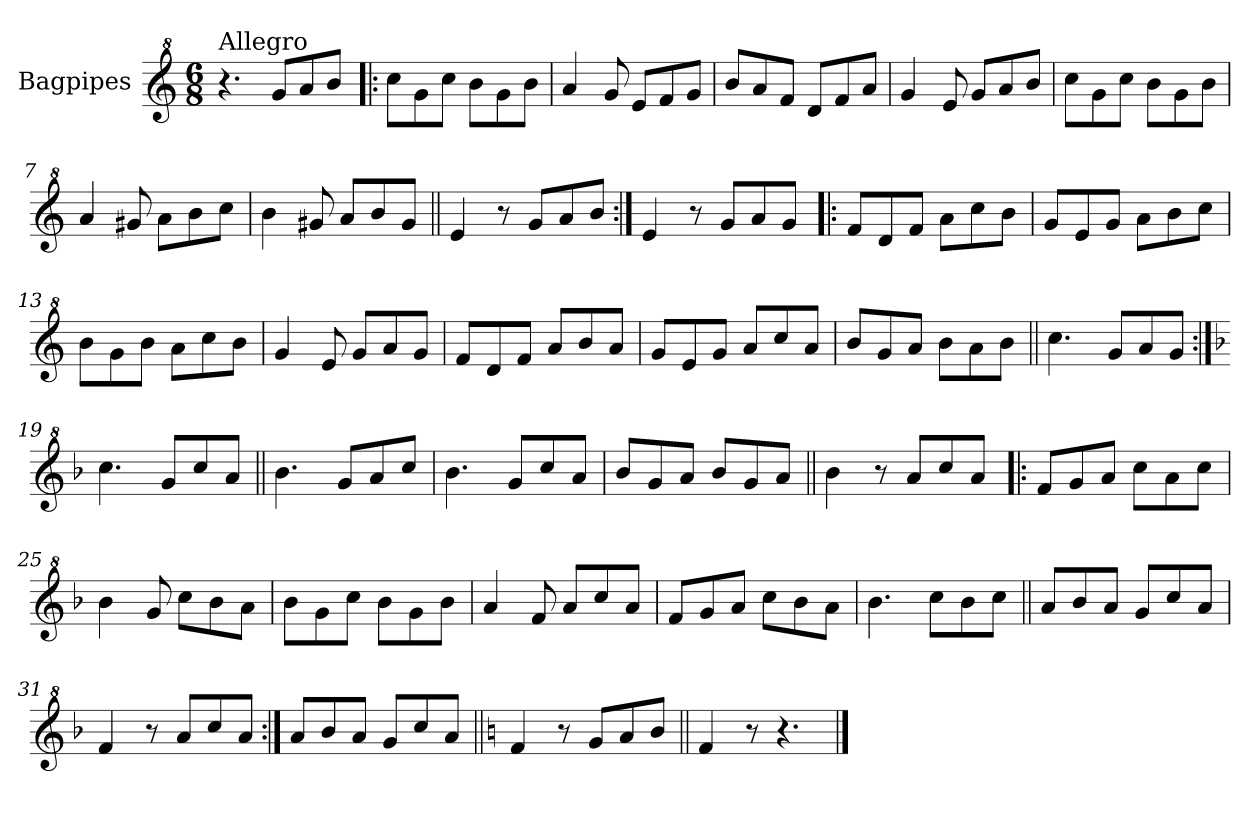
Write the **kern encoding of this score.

**kern
*part1
*staff1
*I"Bagpipes
*I'Bag
*clefG^2
*k[]
*C:
*M6/8
=1
!LO:TX:a:t=Allegro
4.r
8gg/L
8aa/
8bb/J
=2!|:
8ccc\L
8gg\
8ccc\J
8bb\L
8gg\
8bb\J
=3
4aa/
8gg/
8ee/L
8ff/
8gg/J
=4
8bb/L
8aa/
8ff/J
8dd/L
8ff/
8aa/J
=5
4gg/
8ee/
8gg/L
8aa/
8bb/J
=6
8ccc\L
8gg\
8ccc\J
8bb\L
8gg\
8bb\J
=7
4aa/
8gg#X/
8aa\L
8bb\
8ccc\J
!!LO:LB:g=z
=8
4bb\
8gg#X/
8aa/L
8bb/
8gg#/J
=9||
4ee/
8r
8gg/L
8aa/
8bb/J
=10:|!
4ee/
8r
8gg/L
8aa/
8gg/J
=11!|:
8ff/L
8dd/
8ff/J
8aa\L
8ccc\
8bb\J
=12
8gg/L
8ee/
8gg/J
8aa\L
8bb\
8ccc\J
=13
8bb\L
8gg\
8bb\J
8aa\L
8ccc\
8bb\J
=14
4gg/
8ee/
8gg/L
8aa/
8gg/J
!!LO:LB:g=z
=15
8ff/L
8dd/
8ff/J
8aa/L
8bb/
8aa/J
=16
8gg/L
8ee/
8gg/J
8aa/L
8ccc/
8aa/J
=17
8bb/L
8gg/
8aa/J
8bb\L
8aa\
8bb\J
=18||
4.ccc\
8gg/L
8aa/
8gg/J
=19:|!
*k[b-]
*F:
4.ccc\
8gg/L
8ccc/
8aa/J
=20||
4.bb-\
8gg/L
8aa/
8ccc/J
=21
4.bb-\
8gg/L
8ccc/
8aa/J
=22
8bb-/L
8gg/
8aa/J
8bb-/L
8gg/
8aa/J
!!LO:LB:g=z
=23||
4bb-\
8r
8aa/L
8ccc/
8aa/J
=24!|:
8ff/L
8gg/
8aa/J
8ccc\L
8aa\
8ccc\J
=25
4bb-\
8gg/
8ccc\L
8bb-\
8aa\J
=26
8bb-\L
8gg\
8ccc\J
8bb-\L
8gg\
8bb-\J
=27
4aa/
8ff/
8aa/L
8ccc/
8aa/J
=28
8ff/L
8gg/
8aa/J
8ccc\L
8bb-\
8aa\J
=29
4.bb-\
8ccc\L
8bb-\
8ccc\J
!!LO:LB:g=z
=30||
8aa/L
8bb-/
8aa/J
8gg/L
8ccc/
8aa/J
=31
4ff/
8r
8aa/L
8ccc/
8aa/J
=32:|!
8aa/L
8bb-/
8aa/J
8gg/L
8ccc/
8aa/J
=33||
*k[]
*C:
4ff/
8r
8gg/L
8aa/
8bb/J
=34||
4ff/
8r
4.r
==
*-
